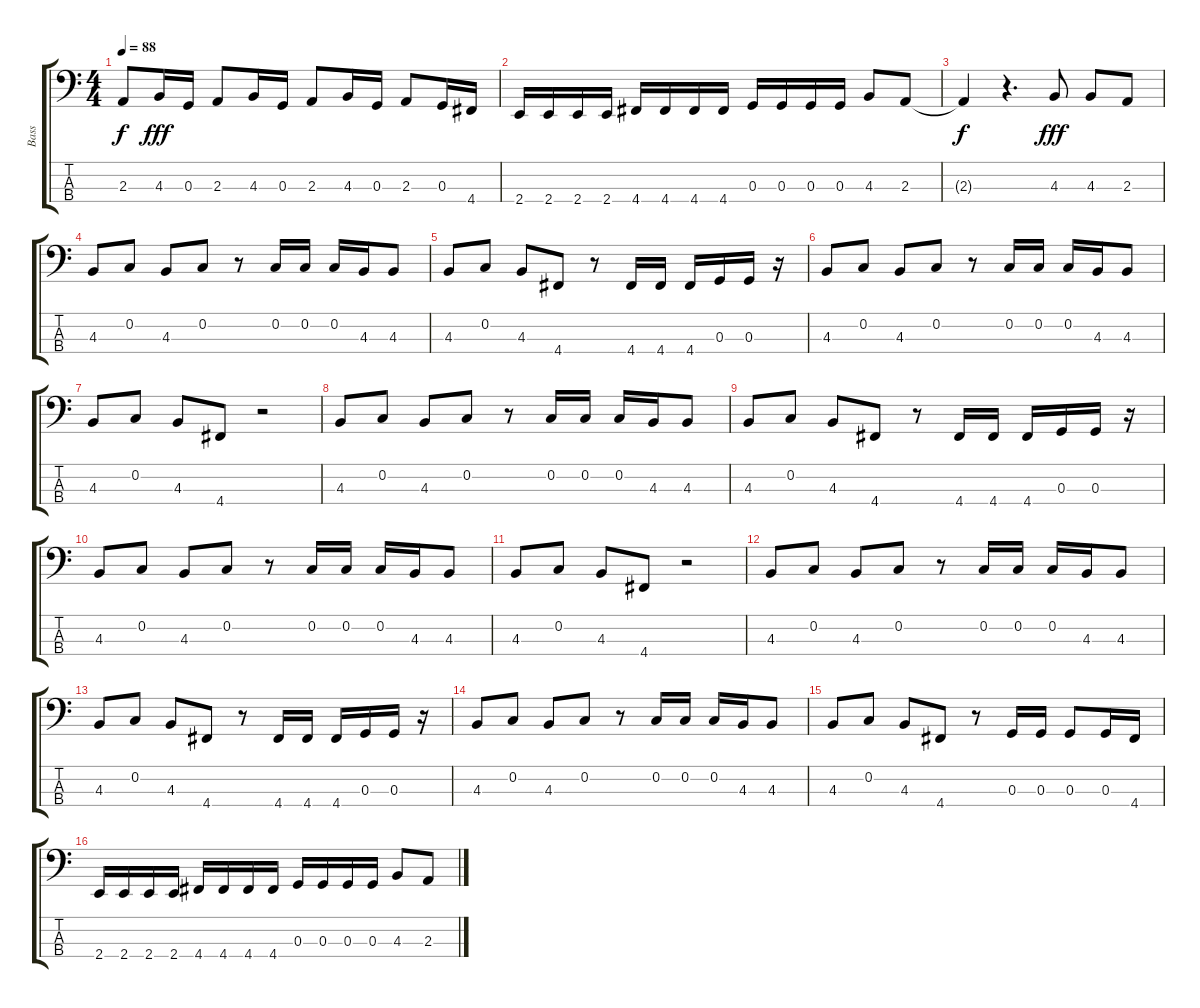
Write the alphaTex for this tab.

\track ("Bass" "Bass") {instrument electricbasspick}
\staff {score tabs}
\tuning (F2 C2 G1 D1) {hide}
\ts (4 4)
\tempo 88
\clef f4
\ks c
2.3{t}.8{dy f} 4.3.16{dy fff} 0.3.16 2.3.8 4.3.16 0.3.16 2.3.8 4.3.16 0.3.16 2.3.8 0.3.16 4.4.16 |
2.4.16 2.4.16 2.4.16 2.4.16 4.4.16 4.4.16 4.4.16 4.4.16 0.3.16 0.3.16 0.3.16 0.3.16 4.3.8 2.3.8 |
2.3{t}.4{dy f} r.4{d} 4.3.8{dy fff} 4.3.8 2.3.8 |
4.3.8 0.2.8 4.3.8 0.2.8 r.8 0.2.16 0.2.16 0.2.16 4.3.16 4.3.8 |
4.3.8 0.2.8 4.3.8 4.4.8 r.8 4.4.16 4.4.16 4.4.16 0.3.16 0.3.16 r.16 |
4.3.8 0.2.8 4.3.8 0.2.8 r.8 0.2.16 0.2.16 0.2.16 4.3.16 4.3.8 |
4.3.8 0.2.8 4.3.8 4.4.8 r.2 |
4.3.8 0.2.8 4.3.8 0.2.8 r.8 0.2.16 0.2.16 0.2.16 4.3.16 4.3.8 |
4.3.8 0.2.8 4.3.8 4.4.8 r.8 4.4.16 4.4.16 4.4.16 0.3.16 0.3.16 r.16 |
4.3.8 0.2.8 4.3.8 0.2.8 r.8 0.2.16 0.2.16 0.2.16 4.3.16 4.3.8 |
4.3.8 0.2.8 4.3.8 4.4.8 r.2 |
4.3.8 0.2.8 4.3.8 0.2.8 r.8 0.2.16 0.2.16 0.2.16 4.3.16 4.3.8 |
4.3.8 0.2.8 4.3.8 4.4.8 r.8 4.4.16 4.4.16 4.4.16 0.3.16 0.3.16 r.16 |
4.3.8 0.2.8 4.3.8 0.2.8 r.8 0.2.16 0.2.16 0.2.16 4.3.16 4.3.8 |
4.3.8 0.2.8 4.3.8 4.4.8 r.8 0.3.16 0.3.16 0.3.8 0.3.16 4.4.16 |
2.4.16 2.4.16 2.4.16 2.4.16 4.4.16 4.4.16 4.4.16 4.4.16 0.3.16 0.3.16 0.3.16 0.3.16 4.3.8 2.3.8
